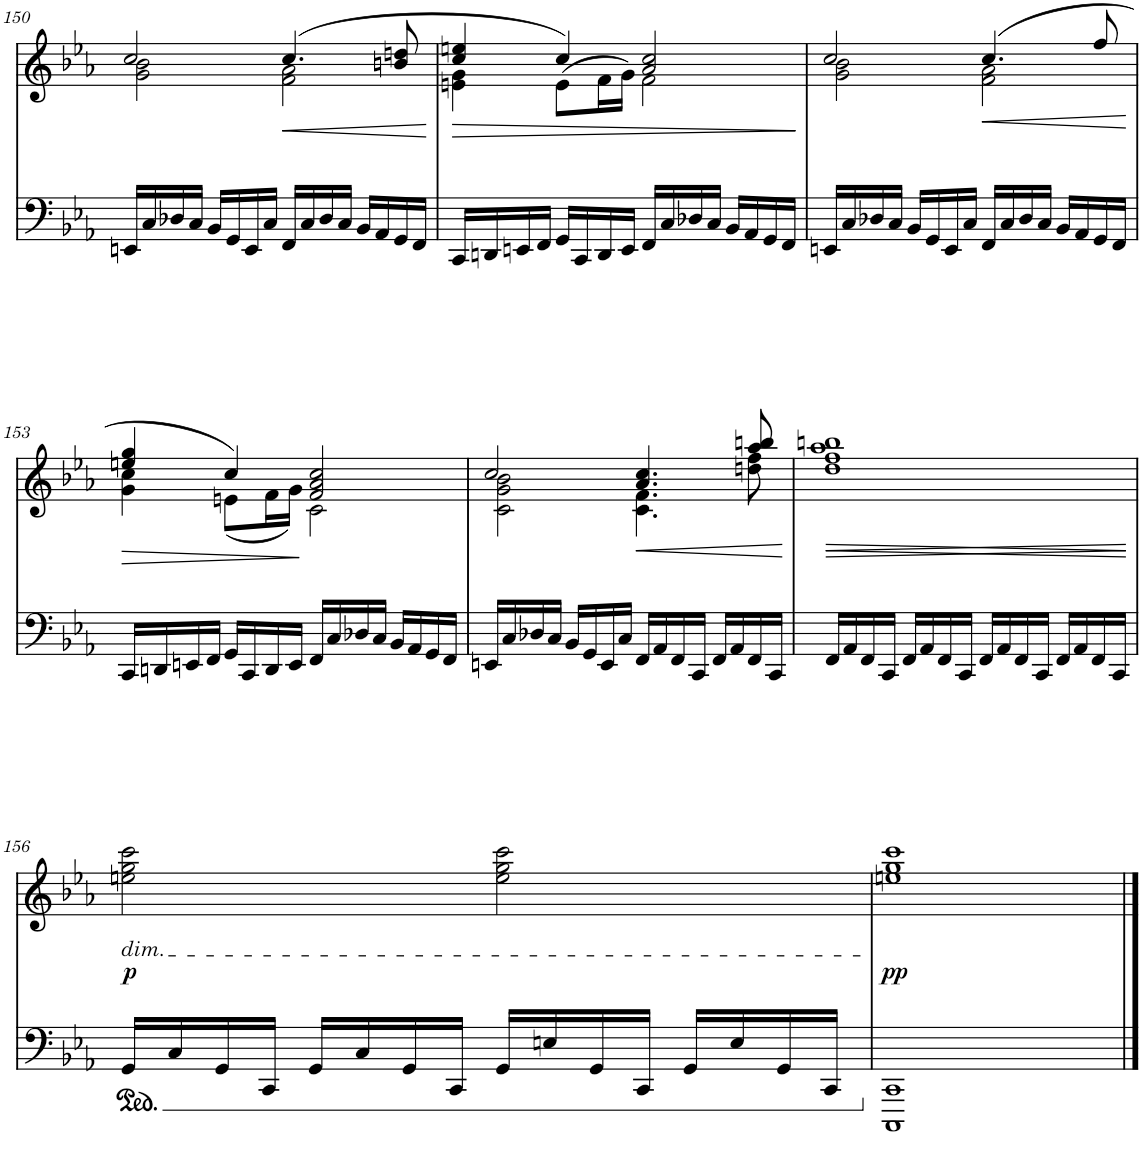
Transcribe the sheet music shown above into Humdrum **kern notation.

**kern	**kern	**text	**dynam
*part2	*part1	*part1	*part1
*staff2	*staff1	*staff1	*staff1
*I"piano	*I"piano	*	*
*I'Pno	*I'Pno	*	*
!!LO:PB:g=z
*clefF4	*clefG2	*	*
*k[b-e-a-]	*k[b-e-a-]	*	*
*M4/4	*M4/4	*	*
=150	=150	=150	=150
*	*^	*	*
16EEn/LL	2cc/	2g\ 2b-\	.	.
16C/	.	.	.	.
16D-X/	.	.	.	.
16C/JJ	.	.	.	.
16BB-/LL	.	.	.	.
16GG/	.	.	.	.
16EE/	.	.	.	.
16C/JJ	.	.	.	.
!	!	!	!	!LO:HP:b
16FF/LL	(4.cc/	2f\ 2a-\	.	<
16C/	.	.	.	.
16D-/	.	.	.	.
16C/JJ	.	.	.	.
16BB-/LL	.	.	.	.
16AA-/	.	.	.	.
16GG/	8bn/ 8ddn/	.	.	.
16FF/JJ	.	.	.	.
=151	=151	=151	=151	=151
!	!	!	!	!LO:HP:b
16CC/LL	4cc/ 4een/	4en\ 4g\	.	>
16DDn/	.	.	.	.
16EEn/	.	.	.	.
16FF/JJ	.	.	.	.
16GG/LL	4cc/)	(>8e\L	.	.
16CC/	.	.	.	.
16DD/	.	16f\L	.	.
16EE/JJ	.	16g\JJ)	.	.
16FF/LL	2a-/ 2cc/	2f\	.	.
16C/	.	.	.	.
16D-X/	.	.	.	.
16C/JJ	.	.	.	.
16BB-/LL	.	.	.	.
16AA-/	.	.	.	.
16GG/	.	.	.	.
16FF/JJ	.	.	.	.
*	*v	*v	*	*
.	.	.	[
=152	=152	=152	=152
*	*^	*	*
16EEn/LL	2cc/	2g\ 2b-\	.	.
16C/	.	.	.	.
16D-X/	.	.	.	.
16C/JJ	.	.	.	.
16BB-/LL	.	.	.	.
16GG/	.	.	.	.
16EE/	.	.	.	.
16C/JJ	.	.	.	.
!	!	!	!	!LO:HP:b
16FF/LL	(4.cc/	2f\ 2a-\	.	<
16C/	.	.	.	.
16D-/	.	.	.	.
16C/JJ	.	.	.	.
16BB-/LL	.	.	.	.
16AA-/	.	.	.	.
16GG/	8ff/	.	.	.
16FF/JJ	.	.	.	.
*	*v	*v	*	*
.	.	.	]
!!LO:LB:g=z
=153	=153	=153	=153
!	!	!	!LO:HP:b
*	*^	*	*
16CC/LL	4een/ 4gg/	4g\ 4cc\	.	>
16DDn/	.	.	.	.
16EEn/	.	.	.	.
16FF/JJ	.	.	.	.
16GG/LL	4cc/)	(8en\L	.	.
16CC/	.	.	.	.
16DD/	.	16f\L	.	.
16EE/JJ	.	16g\JJ)	.	.
16FF/LL	2f/ 2a-/ 2cc/	2c\	.	[
16C/	.	.	.	.
16D-X/	.	.	.	.
16C/JJ	.	.	.	.
16BB-/LL	.	.	.	.
16AA-/	.	.	.	.
16GG/	.	.	.	.
16FF/JJ	.	.	.	.
=154	=154	=154	=154	=154
16EEn/LL	2cc/	2c\ 2g\ 2b-\	.	.
16C/	.	.	.	.
16D-X/	.	.	.	.
16C/JJ	.	.	.	.
16BB-/LL	.	.	.	.
16GG/	.	.	.	.
16EE/	.	.	.	.
16C/JJ	.	.	.	.
!	!	!	!	!LO:HP:b
16FF/LL	4.a-/ 4.cc/	4.c\ 4.f\	.	<
16AA-/	.	.	.	.
16FF/	.	.	.	.
16CC/JJ	.	.	.	.
16FF/LL	.	.	.	.
16AA-/	.	.	.	.
16FF/	8aa-/ 8bbn/	8ddn\ 8ff\	.	.
16CC/JJ	.	.	.	.
*	*v	*v	*	*
.	.	.	]
=155	=155	=155	=155
!	!	!	!LO:HP:b
16FF/LL	1dd 1ff 1aa- 1bbn	.	>
16AA-/	.	.	.
16FF/	.	.	.
16CC/JJ	.	.	.
16FF/LL	.	.	.
16AA-/	.	.	.
16FF/	.	.	.
16CC/JJ	.	.	.
16FF/LL	.	.	.
16AA-/	.	.	.
16FF/	.	.	.
16CC/JJ	.	.	.
16FF/LL	.	.	.
16AA-/	.	.	.
16FF/	.	.	.
16CC/JJ	.	.	.
.	.	.	[
!!LO:LB:g=z
=156	=156	=156	=156
*ped	*	*	*
!	!LO:TX:b:i:t=dim.	!	!
!	!	!LO:LY:b	!
16GG/LL	2een\ 2gg\ 2ccc\	.	.
16C/	.	.	.
16GG/	.	.	.
16CC/JJ	.	.	.
16GG/LL	.	.	.
16C/	.	.	.
16GG/	.	.	.
16CC/JJ	.	.	.
16GG/LL	2ee\ 2gg\ 2ccc\	.	]
16En/	.	.	.
16GG/	.	.	.
16CC/JJ	.	.	.
16GG/LL	.	.	.
16E/	.	.	.
16GG/	.	.	.
16CC/JJ	.	.	.
=157	=157	=157	=157
*Xped	*	*	*
!	!	!LO:LY:b	!
1CCC 1CC	1een 1gg 1ccc	.	.
==	==	==	==
*-	*-	*-	*-
